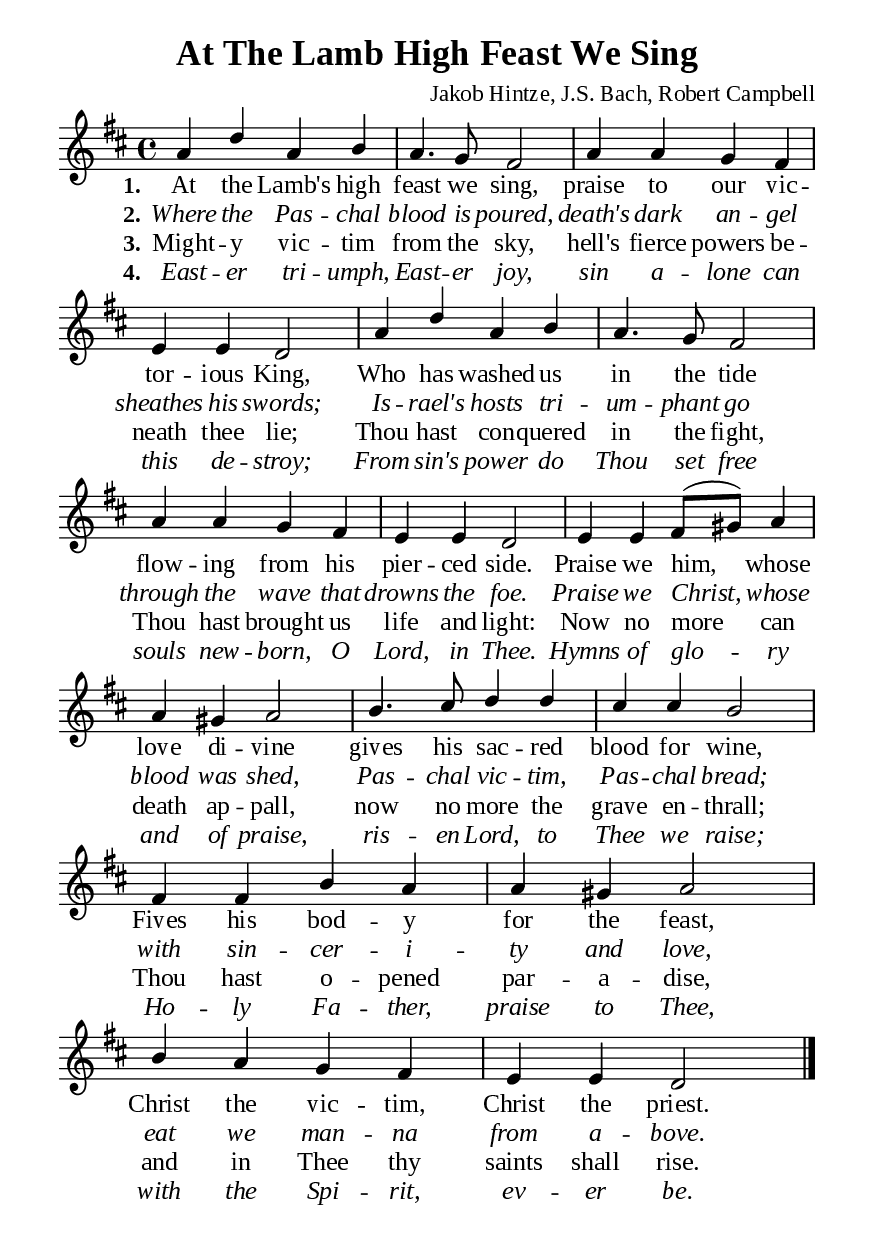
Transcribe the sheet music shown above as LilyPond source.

\version "2.18.2"

\header {
  title = "At The Lamb High Feast We Sing"
  composer = "Jakob Hintze, J.S. Bach, Robert Campbell"
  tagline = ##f
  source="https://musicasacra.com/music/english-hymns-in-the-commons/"
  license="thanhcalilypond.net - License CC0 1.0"
}

global= {
  \key d \major
  \time 4/4
  \override Score.BarNumber.break-visibility = ##(#f #f #f)
}

\paper {
  #(set-paper-size "a5")
  top-margin = 5\mm
  bottom-margin = 5\mm
  left-margin = 10\mm
  right-margin = 10\mm
  indent = #0
  #(define fonts
	 (make-pango-font-tree "Liberation Serif"
	 		       "Liberation Serif"
			       "Liberation Serif"
			       (/ 20 20)))

  page-count = #1
}

printItalic = \with {
  \override LyricText.font-shape = #'italic
}

% Verse music
musicVerseSoprano = \relative c'' {
  %{	01	%} a4 d a b |
  %{	02	%} a4. g8 fis2 |
  %{	03	%} a4 a g fis |
  %{	04	%} e e d2 |
  %{	05	%} a'4 d a b |
  %{	06	%} a4. g8 fis2 |
  %{	07	%} a4 a g fis |
  %{	08	%} e e d2 |
  %{	09	%} e4 e fis8 (gis) a4 |
  %{	10	%} a gis a2 |
  %{	11	%} b4. cis8 d4 d |
  %{	12	%} cis cis b2 |
  %{	13	%} fis4 fis b a |
  %{	14	%} a gis a2 |
  %{	15	%} b4 a g fis |
  %{	16	%} e e d2 \bar "|."
}

% Verse lyrics
verseOne = \lyricmode {
  \set stanza = #"1."
  At the Lamb's high feast we sing, praise to our vic -- tor -- ious King,
  Who has washed us in the tide flow -- ing from his pier -- ced side.
  Praise we him, whose love di -- vine gives his sac -- red blood for wine,
  Fives his bod -- y for the feast, Christ the vic -- tim, Christ the priest.
}

verseTwo = \lyricmode {
  \set stanza = #"2."
  Where the Pas -- chal blood is poured, death's dark an -- gel sheathes his swords;
  Is -- rael's hosts tri -- um -- phant go through the wave that drowns the foe.
  Praise we Christ, whose blood was shed, Pas -- chal vic -- tim,
  Pas -- chal bread; with sin -- cer -- i -- ty and love, eat we man -- na from a -- bove.
}

verseThree = \lyricmode {
  \set stanza = #"3."
  Might -- y vic -- tim from the sky, hell's fierce powers be -- neath thee lie;
  Thou hast con -- quered in the fight, Thou hast brought us life and light:
  Now no more can death ap -- pall, now no more the grave en -- thrall;
  Thou hast o -- pened par -- a -- dise, and in Thee thy saints shall rise.
}

verseFour = \lyricmode {
  \set stanza = #"4."
  East -- er tri -- umph, East -- er joy, sin a -- lone can this de -- stroy;
  From sin's power do Thou set free souls new -- born, O Lord, in Thee.
  Hymns of glo -- ry and of praise, ris -- en Lord, to Thee we raise;
  Ho -- ly Fa -- ther, praise to Thee, with the Spi -- rit, ev -- er be.
}

% Layout
\score {
    \new ChoirStaff <<
      \new Staff <<
        \clef "treble"
        \new Voice = "sopranos" { \global \stemUp \slurUp \musicVerseSoprano }
      >>
      \new Lyrics \lyricsto sopranos \verseOne
      \new Lyrics \printItalic \lyricsto sopranos \verseTwo
      \new Lyrics \lyricsto sopranos \verseThree
      \new Lyrics \printItalic \lyricsto sopranos \verseFour
    >>
}
